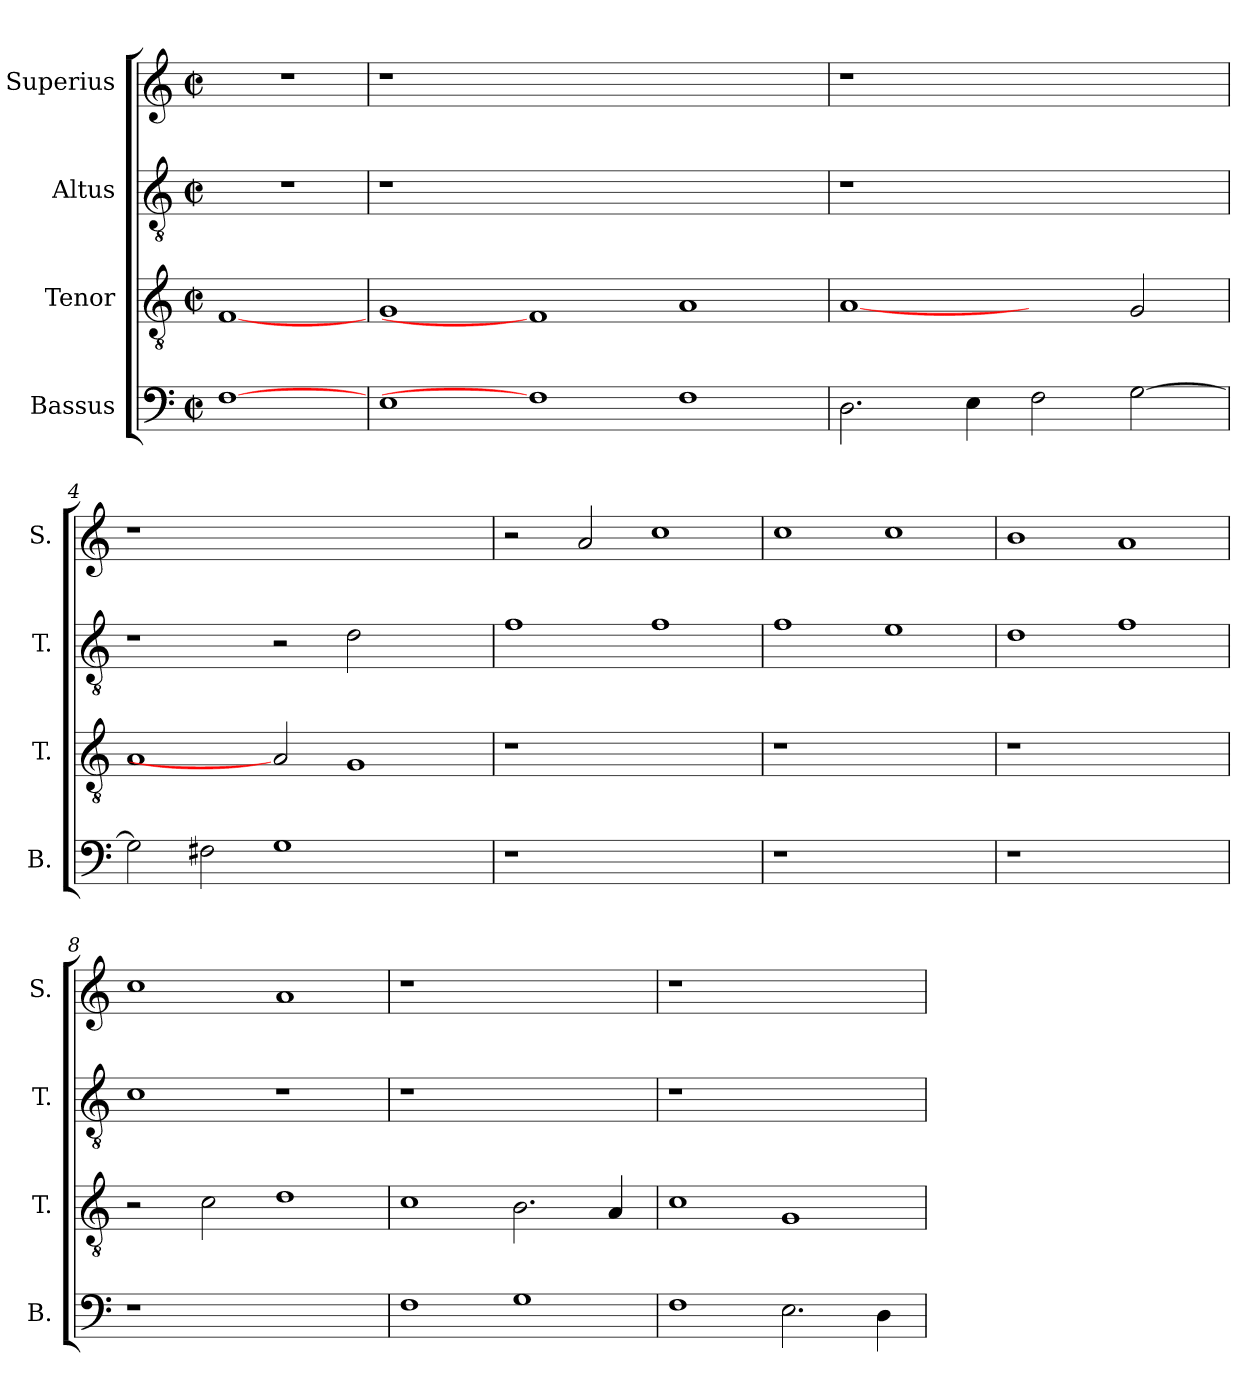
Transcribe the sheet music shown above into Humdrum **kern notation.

**kern	**kern	**kern	**kern
*part4	*part3	*part2	*part1
*staff4	*staff3	*staff2	*staff1
*I"Bassus	*I"Tenor	*I"Altus	*I"Superius
*I'B.	*I'T.	*I'T.	*I'S.
!!LO:PB:g=z
*clefF4	*clefGv2	*clefGv2	*clefG2
*	*ITrd7c12	*ITrd7c12	*
*k[]	*k[]	*k[]	*k[]
*C:	*C:	*C:	*C:
*M2/2	*M2/2	*M2/2	*M2/2
*met(c|)	*met(c|)	*met(c|)	*met(c|)
=1	=1	=1	=1
!	!	!LO:N:vis=1	!LO:N:vis=1
[1Fi	[1FFi	1r	1r
=2	=2	=2	=2
!	!	!LO:N:vis=1	!LO:N:vis=1
1Ei	1GGi	1r	1r
1Fi]	1FFi]	0ryy	0ryy
1Fi	1AAi	.	.
=3	=3	=3	=3
!	!	!LO:N:vis=1	!LO:N:vis=1
2.Di\	[1AAi	1r	1r
4Ei\	.	.	.
2Fi\	2ryy	1ryy	1ryy
[>2Gi\	2GGi/	.	.
=4	=4	=4	=4
!	!	!	!LO:N:vis=1
2Gi\]	1AAi	1r	1r
2F#Xi\	.	.	.
1Gi	2AAi]	2r	1.ryy
.	1GGi	2Di\	.
2ryy	.	2ryy	.
=5	=5	=5	=5
!LO:N:vis=1	!LO:N:vis=1	!	!
1r	1r	1Fi	2r
.	.	.	2ai/
1ryy	1ryy	1Fi	1cci
=6	=6	=6	=6
!LO:N:vis=1	!LO:N:vis=1	!	!
1r	1r	1Fi	1cci
1ryy	1ryy	1Ei	1cci
!!LO:LB:g=z
=7	=7	=7	=7
!LO:N:vis=1	!LO:N:vis=1	!	!
1r	1r	1Di	1bi
1ryy	1ryy	1Fi	1ai
=8	=8	=8	=8
!LO:N:vis=1	!	!	!
1r	2r	1Ci	1cci
.	2Ci\	.	.
1ryy	1Di	1r	1ai
=9	=9	=9	=9
!	!	!LO:N:vis=1	!LO:N:vis=1
1Fi	1Ci	1r	1r
1Gi	2.BBi\	1ryy	1ryy
.	4AAi/	.	.
=10	=10	=10	=10
!	!	!LO:N:vis=1	!LO:N:vis=1
1Fi	1Ci	1r	1r
2.Ei\	1GGi	1ryy	1ryy
4Di\	.	.	.
=	=	=	=
*-	*-	*-	*-
